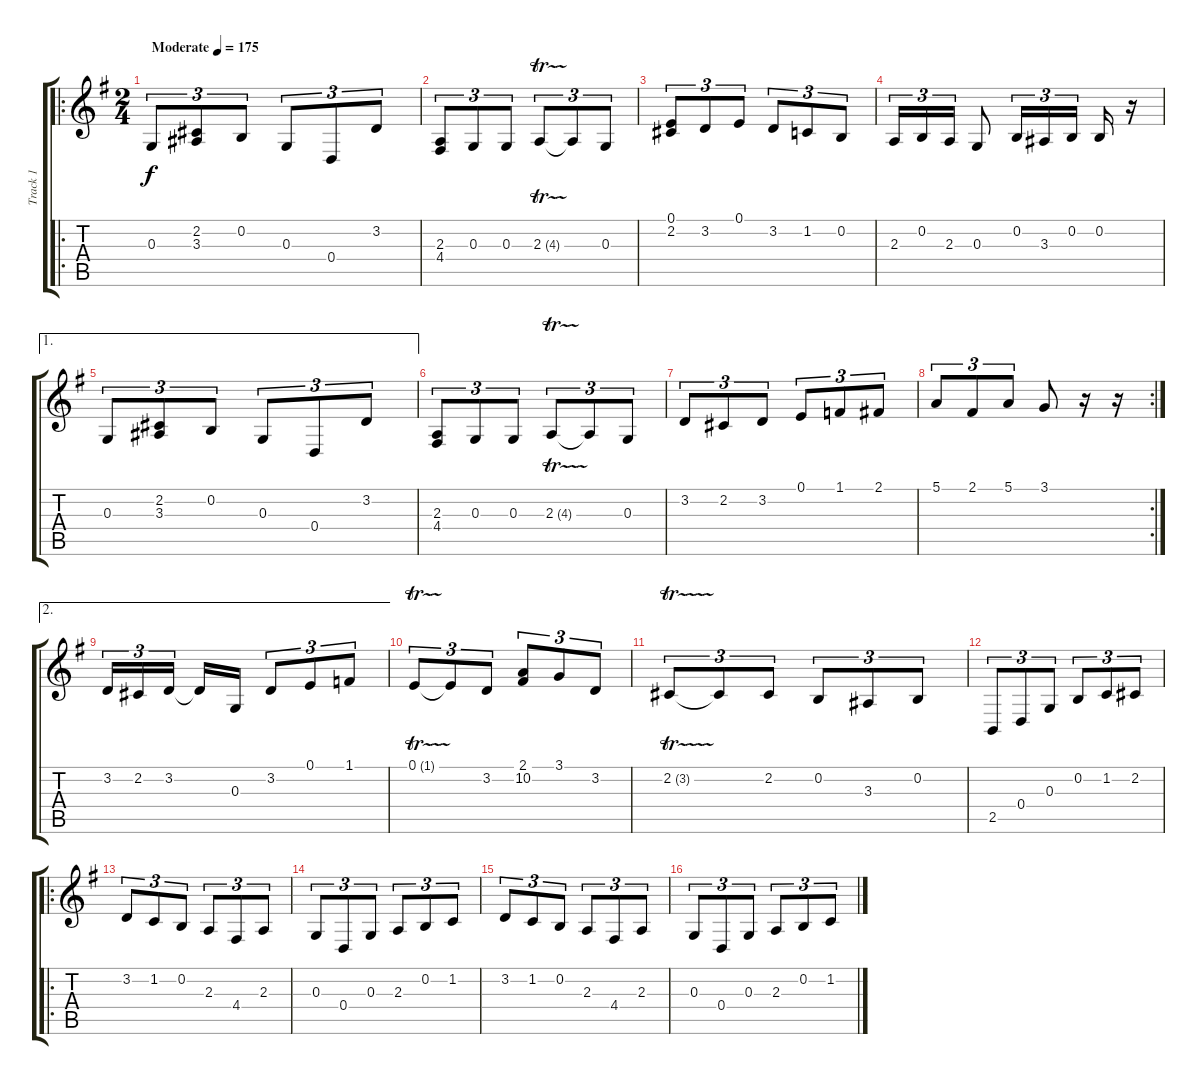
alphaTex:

\track ("Track 1" "Track 1") {instrument tangoaccordion}
\staff {score tabs}
\tuning (E4 B3 G3 D3 A2 E2) {hide}
\ro
\ts (2 4)
\tempo (175 "Moderate")
\clef g2
\ks g
0.3.8{tu (3 2) dy f instrument tangoaccordion} (2.2 3.3).8{tu (3 2)} 0.2.8{tu (3 2)} 0.3.8{tu (3 2)} 0.4.8{tu (3 2)} 3.2.8{tu (3 2)} |
(2.3 4.4).8{tu (3 2)} 0.3.8{tu (3 2)} 0.3.8{tu (3 2)} 2.3{tr (4 16)}.8{tu (3 2)} 2.3{t}.8{tu (3 2)} 0.3.8{tu (3 2)} |
(0.1 2.2).8{tu (3 2)} 3.2.8{tu (3 2)} 0.1.8{tu (3 2)} 3.2.8{tu (3 2)} 1.2.8{tu (3 2)} 0.2.8{tu (3 2)} |
2.3.16{tu (3 2)} 0.2.16{tu (3 2)} 2.3.16{tu (3 2)} 0.3.8 0.2.16{tu (3 2)} 3.3.16{tu (3 2)} 0.2.16{tu (3 2) beam splitsecondary} 0.2.16 r.16 |
\ae 1
0.3.8{tu (3 2)} (2.2 3.3).8{tu (3 2)} 0.2.8{tu (3 2)} 0.3.8{tu (3 2)} 0.4.8{tu (3 2)} 3.2.8{tu (3 2)} |
(2.3 4.4).8{tu (3 2)} 0.3.8{tu (3 2)} 0.3.8{tu (3 2)} 2.3{tr (4 16)}.8{tu (3 2)} 2.3{t}.8{tu (3 2)} 0.3.8{tu (3 2)} |
3.2.8{tu (3 2)} 2.2.8{tu (3 2)} 3.2.8{tu (3 2)} 0.1.8{tu (3 2)} 1.1.8{tu (3 2)} 2.1.8{tu (3 2)} |
\rc 2
5.1.8{tu (3 2)} 2.1.8{tu (3 2)} 5.1.8{tu (3 2)} 3.1.8 r.16 r.16 |
\ae 2
3.2.16{tu (3 2)} 2.2.16{tu (3 2)} 3.2.16{tu (3 2) beam splitsecondary} 3.2{t}.16 0.3.16 3.2.8{tu (3 2)} 0.1.8{tu (3 2)} 1.1.8{tu (3 2)} |
0.1{tr (1 16)}.8{tu (3 2)} 0.1{t}.8{tu (3 2)} 3.2.8{tu (3 2)} (2.1 10.2).8{tu (3 2)} 3.1.8{tu (3 2)} 3.2.8{tu (3 2)} |
2.2{tr (3 16)}.8{tu (3 2)} 2.2{t}.8{tu (3 2)} 2.2.8{tu (3 2)} 0.2.8{tu (3 2)} 3.3.8{tu (3 2)} 0.2.8{tu (3 2)} |
2.5.8{tu (3 2)} 0.4.8{tu (3 2)} 0.3.8{tu (3 2)} 0.2.8{tu (3 2)} 1.2.8{tu (3 2)} 2.2.8{tu (3 2)} |
\ro
3.2.8{tu (3 2)} 1.2.8{tu (3 2)} 0.2.8{tu (3 2)} 2.3.8{tu (3 2)} 4.4.8{tu (3 2)} 2.3.8{tu (3 2)} |
0.3.8{tu (3 2)} 0.4.8{tu (3 2)} 0.3.8{tu (3 2)} 2.3.8{tu (3 2)} 0.2.8{tu (3 2)} 1.2.8{tu (3 2)} |
3.2.8{tu (3 2)} 1.2.8{tu (3 2)} 0.2.8{tu (3 2)} 2.3.8{tu (3 2)} 4.4.8{tu (3 2)} 2.3.8{tu (3 2)} |
0.3.8{tu (3 2)} 0.4.8{tu (3 2)} 0.3.8{tu (3 2)} 2.3.8{tu (3 2)} 0.2.8{tu (3 2)} 1.2.8{tu (3 2)}
